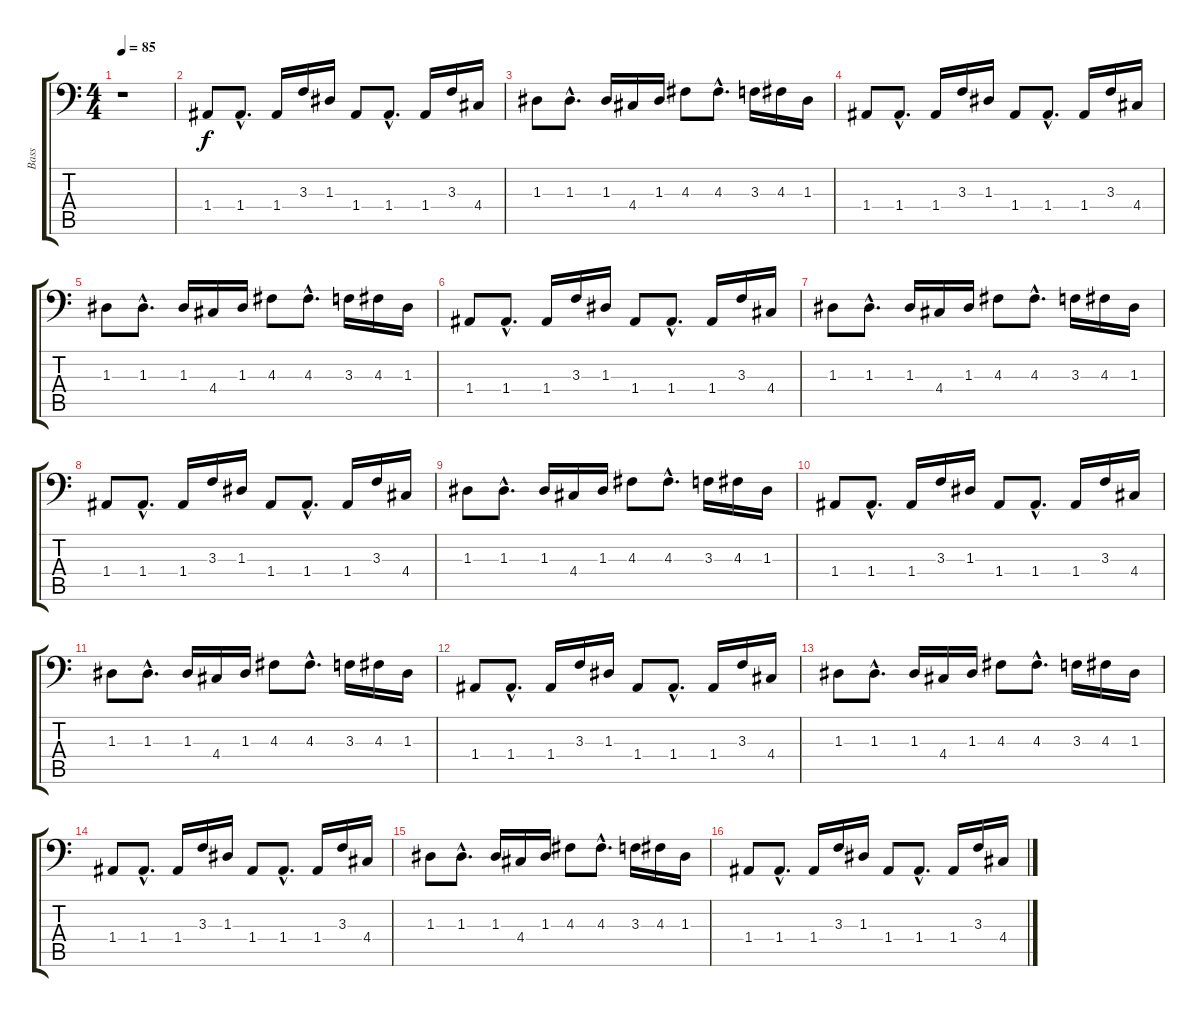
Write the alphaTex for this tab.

\track ("Bass" "Bass") {instrument synthbass2}
\staff {score tabs}
\tuning (C3 G2 D2 A1 E1 B0) {hide}
\ts (4 4)
\tempo 85
\clef f4
\ks c
r.1{dy f instrument synthbass2} |
1.4.8 1.4{hac}.8{d} 1.4.16 3.3.16 1.3.16 1.4.8 1.4{hac}.8{d} 1.4.16 3.3.16 4.4.16 |
1.3.8 1.3{hac}.8{d} 1.3.16 4.4.16 1.3.16 4.3.8 4.3{hac}.8{d} 3.3.16 4.3.16 1.3.16 |
1.4.8 1.4{hac}.8{d} 1.4.16 3.3.16 1.3.16 1.4.8 1.4{hac}.8{d} 1.4.16 3.3.16 4.4.16 |
1.3.8 1.3{hac}.8{d} 1.3.16 4.4.16 1.3.16 4.3.8 4.3{hac}.8{d} 3.3.16 4.3.16 1.3.16 |
1.4.8 1.4{hac}.8{d} 1.4.16 3.3.16 1.3.16 1.4.8 1.4{hac}.8{d} 1.4.16 3.3.16 4.4.16 |
1.3.8 1.3{hac}.8{d} 1.3.16 4.4.16 1.3.16 4.3.8 4.3{hac}.8{d} 3.3.16 4.3.16 1.3.16 |
1.4.8 1.4{hac}.8{d} 1.4.16 3.3.16 1.3.16 1.4.8 1.4{hac}.8{d} 1.4.16 3.3.16 4.4.16 |
1.3.8 1.3{hac}.8{d} 1.3.16 4.4.16 1.3.16 4.3.8 4.3{hac}.8{d} 3.3.16 4.3.16 1.3.16 |
1.4.8 1.4{hac}.8{d} 1.4.16 3.3.16 1.3.16 1.4.8 1.4{hac}.8{d} 1.4.16 3.3.16 4.4.16 |
1.3.8 1.3{hac}.8{d} 1.3.16 4.4.16 1.3.16 4.3.8 4.3{hac}.8{d} 3.3.16 4.3.16 1.3.16 |
1.4.8 1.4{hac}.8{d} 1.4.16 3.3.16 1.3.16 1.4.8 1.4{hac}.8{d} 1.4.16 3.3.16 4.4.16 |
1.3.8 1.3{hac}.8{d} 1.3.16 4.4.16 1.3.16 4.3.8 4.3{hac}.8{d} 3.3.16 4.3.16 1.3.16 |
1.4.8 1.4{hac}.8{d} 1.4.16 3.3.16 1.3.16 1.4.8 1.4{hac}.8{d} 1.4.16 3.3.16 4.4.16 |
1.3.8 1.3{hac}.8{d} 1.3.16 4.4.16 1.3.16 4.3.8 4.3{hac}.8{d} 3.3.16 4.3.16 1.3.16 |
1.4.8 1.4{hac}.8{d} 1.4.16 3.3.16 1.3.16 1.4.8 1.4{hac}.8{d} 1.4.16 3.3.16 4.4.16
